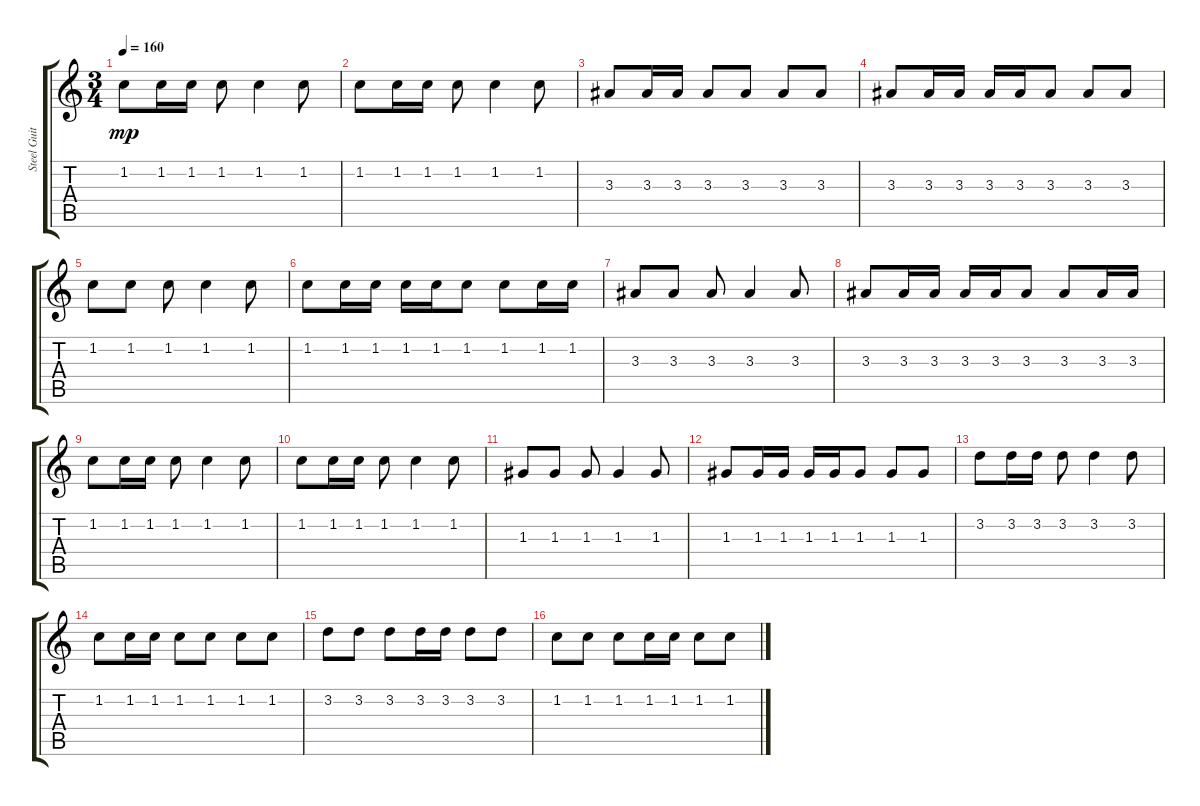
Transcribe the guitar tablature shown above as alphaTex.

\track ("Steel Guitar Low" "Steel Guit") {instrument acousticguitarsteel}
\staff {score tabs}
\tuning (E4 B3 G3 D3 A2 E2) {hide}
\ts (3 4)
\tempo 160
\clef g2
\ks c
1.2.8{dy mp} 1.2.16 1.2.16 1.2.8 1.2.4 1.2.8 |
1.2.8 1.2.16 1.2.16 1.2.8 1.2.4 1.2.8 |
3.3.8 3.3.16 3.3.16 3.3.8 3.3.8 3.3.8 3.3.8 |
3.3.8 3.3.16 3.3.16 3.3.16 3.3.16 3.3.8 3.3.8 3.3.8 |
1.2.8 1.2.8 1.2.8 1.2.4 1.2.8 |
1.2.8 1.2.16 1.2.16 1.2.16 1.2.16 1.2.8 1.2.8 1.2.16 1.2.16 |
3.3.8 3.3.8 3.3.8 3.3.4 3.3.8 |
3.3.8 3.3.16 3.3.16 3.3.16 3.3.16 3.3.8 3.3.8 3.3.16 3.3.16 |
1.2.8 1.2.16 1.2.16 1.2.8 1.2.4 1.2.8 |
1.2.8 1.2.16 1.2.16 1.2.8 1.2.4 1.2.8 |
1.3.8 1.3.8 1.3.8 1.3.4 1.3.8 |
1.3.8 1.3.16 1.3.16 1.3.16 1.3.16 1.3.8 1.3.8 1.3.8 |
3.2.8 3.2.16 3.2.16 3.2.8 3.2.4 3.2.8 |
1.2.8 1.2.16 1.2.16 1.2.8 1.2.8 1.2.8 1.2.8 |
3.2.8 3.2.8 3.2.8 3.2.16 3.2.16 3.2.8 3.2.8 |
1.2.8 1.2.8 1.2.8 1.2.16 1.2.16 1.2.8 1.2.8
